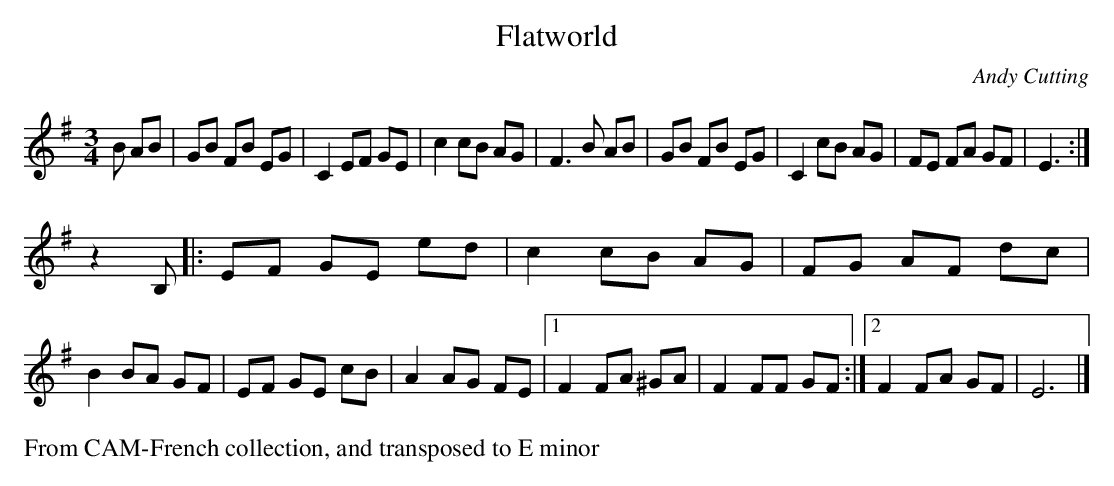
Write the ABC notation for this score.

X:1
T:Flatworld
C:Andy Cutting
M:3/4
L:1/8
K:Em
B AB|GB FB EG|C2EF GE|c2 cB AG|F3 B AB|\
GB FB EG|C2 cB AG|FE FA GF|E3:|
z2B,|:EF GE ed|c2 cB AG|FG AF dc|B2 BA GF|EF GE cB|\
A2 AG FE|1 F2 FA ^GA|F2 FF GF:|2 F2 FA GF|E6|]
